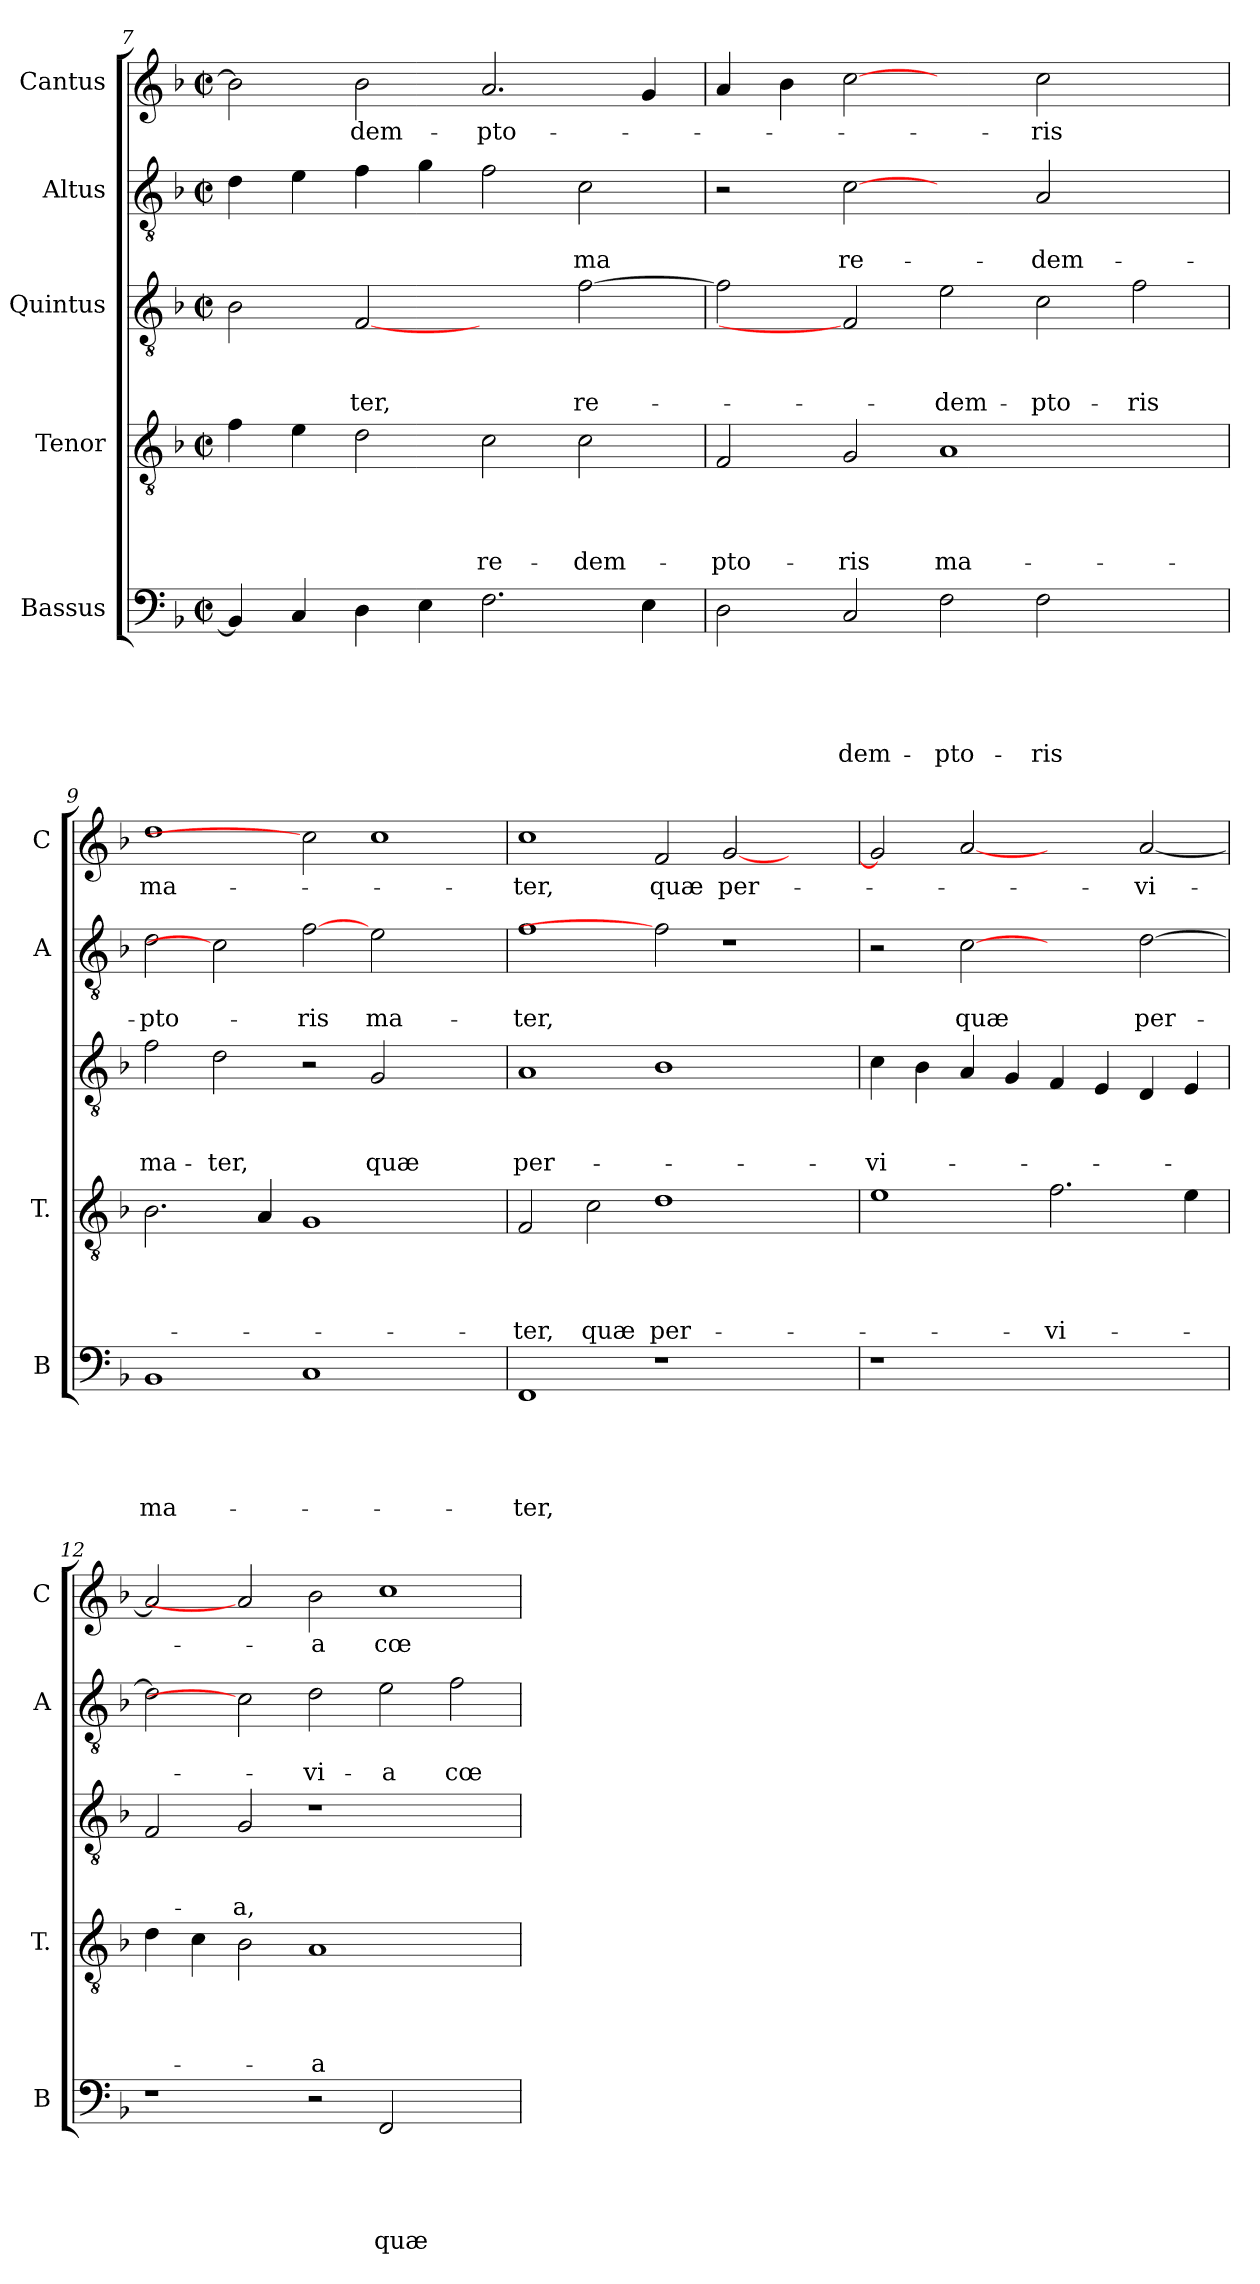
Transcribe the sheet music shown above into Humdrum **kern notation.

**kern	**text	**text	**text	**text	**text	**kern	**text	**text	**text	**text	**kern	**text	**text	**text	**kern	**text	**text	**kern	**text
*part5	*part5	*part5	*part5	*part5	*part5	*part4	*part4	*part4	*part4	*part4	*part3	*part3	*part3	*part3	*part2	*part2	*part2	*part1	*part1
*staff5	*staff5	*staff5	*staff5	*staff5	*staff5	*staff4	*staff4	*staff4	*staff4	*staff4	*staff3	*staff3	*staff3	*staff3	*staff2	*staff2	*staff2	*staff1	*staff1
*I"Bassus	*	*	*	*	*	*I"Tenor	*	*	*	*	*I"Quintus	*	*	*	*I"Altus	*	*	*I"Cantus	*
*I'B	*	*	*	*	*	*I'T.	*	*	*	*	*	*	*	*	*I'A	*	*	*I'C	*
*clefF4	*	*	*	*	*	*clefGv2	*	*	*	*	*clefGv2	*	*	*	*clefGv2	*	*	*clefG2	*
*k[b-]	*	*	*	*	*	*k[b-]	*	*	*	*	*k[b-]	*	*	*	*k[b-]	*	*	*k[b-]	*
*F:	*	*	*	*	*	*F:	*	*	*	*	*F:	*	*	*	*F:	*	*	*F:	*
*M2/2	*	*	*	*	*	*M2/2	*	*	*	*	*M2/2	*	*	*	*M2/2	*	*	*M2/2	*
*met(c|)	*	*	*	*	*	*met(c|)	*	*	*	*	*met(c|)	*	*	*	*met(c|)	*	*	*met(c|)	*
=7	=7	=7	=7	=7	=7	=7	=7	=7	=7	=7	=7	=7	=7	=7	=7	=7	=7	=7	=7
4BB-/]	.	.	.	.	.	4f\	.	.	.	.	2B-\	.	.	.	4d\	.	.	2b-\]	.
4C/	.	.	.	.	.	4e\	.	.	.	.	.	.	.	.	4e\	.	.	.	.
!	!	!	!	!	!	!	!	!	!	!	!	!	!	!LO:LY:b	!	!	!	!	!LO:LY:b
4D\	.	.	.	.	.	2d\	.	.	.	.	[2F	.	.	-ter,	4f\	.	.	2b-\	-dem-
4E\	.	.	.	.	.	.	.	.	.	.	.	.	.	.	4g\	.	.	.	.
!	!	!	!	!	!	!	!	!	!	!LO:LY:b	!	!	!	!	!	!	!	!	!LO:LY:b
2.F\	.	.	.	.	.	2c\	.	.	.	re-	2ryy	.	.	.	2f\	.	.	2.a/	-pto-
!	!	!	!	!	!	!	!	!	!	!LO:LY:b	!	!	!	!LO:LY:b	!	!	!LO:LY:b	!	!
.	.	.	.	.	.	2c\	.	.	.	-dem-	[2f\	.	.	re-	2c\	.	-ma	.	.
4E\	.	.	.	.	.	.	.	.	.	.	.	.	.	.	.	.	.	4g/	.
=8	=8	=8	=8	=8	=8	=8	=8	=8	=8	=8	=8	=8	=8	=8	=8	=8	=8	=8	=8
!	!	!	!	!	!	!	!	!	!	!LO:LY:b	!	!	!	!	!	!	!	!	!
2D\	.	.	.	.	.	2F/	.	.	.	-pto-	2f\]	.	.	.	2r	.	.	4a/	.
.	.	.	.	.	.	.	.	.	.	.	.	.	.	.	.	.	.	4b-\	.
!	!	!	!	!	!LO:LY:b	!	!	!	!	!LO:LY:b	!	!	!	!	!	!	!LO:LY:b	!	!
2C/	.	.	.	.	-dem-	2G/	.	.	.	-ris	2F]	.	.	.	[2c	.	re-	[2cc	.
!	!	!	!	!	!LO:LY:b	!	!	!	!	!LO:LY:b	!	!	!	!LO:LY:b	!	!	!	!	!
2F\	.	.	.	.	-pto-	1A	.	.	.	ma-	2e\	.	.	-dem-	2ryy	.	.	2ryy	.
!	!	!	!	!	!LO:LY:b	!	!	!	!	!	!	!	!	!LO:LY:b	!	!	!LO:LY:b	!	!LO:LY:b
2F\	.	.	.	.	-ris	.	.	.	.	.	2c\	.	.	-pto-	2A/	.	-dem-	2cc\	-ris
!	!	!	!	!	!	!	!	!	!	!	!	!	!	!LO:LY:b	!	!	!	!	!
2ryy	.	.	.	.	.	2ryy	.	.	.	.	2f\	.	.	-ris	2ryy	.	.	2ryy	.
=9	=9	=9	=9	=9	=9	=9	=9	=9	=9	=9	=9	=9	=9	=9	=9	=9	=9	=9	=9
!	!	!	!	!	!LO:LY:b	!	!	!	!	!	!	!	!	!LO:LY:b	!	!	!LO:LY:b	!	!LO:LY:b
1BB-	.	.	.	.	ma-	2.B-\	.	.	.	.	2f\	.	.	ma-	2d\	.	-pto-	1dd	ma-
!	!	!	!	!	!	!	!	!	!	!	!	!	!	!LO:LY:b	!	!	!	!	!
.	.	.	.	.	.	.	.	.	.	.	2d\	.	.	-ter,	2c]	.	.	.	.
.	.	.	.	.	.	4A/	.	.	.	.	.	.	.	.	.	.	.	.	.
!	!	!	!	!	!	!	!	!	!	!	!	!	!	!	!	!	!LO:LY:b	!	!
1C	.	.	.	.	.	1G	.	.	.	.	2r	.	.	.	[2f	.	-ris	2cc]	.
!	!	!	!	!	!	!	!	!	!	!	!	!	!	!LO:LY:b	!	!	!LO:LY:b	!	!
.	.	.	.	.	.	.	.	.	.	.	2G/	.	.	quæ	2e\	.	ma-	1cc	.
2ryy	.	.	.	.	.	2ryy	.	.	.	.	2ryy	.	.	.	2ryy	.	.	.	.
=10	=10	=10	=10	=10	=10	=10	=10	=10	=10	=10	=10	=10	=10	=10	=10	=10	=10	=10	=10
!	!	!	!	!	!LO:LY:b	!	!	!	!	!LO:LY:b	!	!	!	!LO:LY:b	!	!	!LO:LY:b	!	!LO:LY:b
1FF	.	.	.	.	-ter,	2F/	.	.	.	-ter,	1A	.	.	per-	1f	.	-ter,	1cc	-ter,
!	!	!	!	!	!	!	!	!	!	!LO:LY:b	!	!	!	!	!	!	!	!	!
.	.	.	.	.	.	2c\	.	.	.	quæ	.	.	.	.	.	.	.	.	.
!	!	!	!	!	!	!	!	!	!	!LO:LY:b	!	!	!	!	!	!	!	!	!LO:LY:b
1r	.	.	.	.	.	1d	.	.	.	per-	1B-	.	.	.	2f]	.	.	2f/	quæ
!	!	!	!	!	!	!	!	!	!	!	!	!	!	!	!	!	!	!	!LO:LY:b
.	.	.	.	.	.	.	.	.	.	.	.	.	.	.	1r	.	.	[2g/	per-
2ryy	.	.	.	.	.	2ryy	.	.	.	.	2ryy	.	.	.	.	.	.	2ryy	.
!!LO:PB:g=z
=11	=11	=11	=11	=11	=11	=11	=11	=11	=11	=11	=11	=11	=11	=11	=11	=11	=11	=11	=11
!	!	!	!	!	!	!	!	!	!	!	!	!	!	!LO:LY:b	!	!	!	!	!
1r	.	.	.	.	.	1e	.	.	.	.	4c\	.	.	-vi-	2r	.	.	2g/]	.
.	.	.	.	.	.	.	.	.	.	.	4B-\	.	.	.	.	.	.	.	.
!	!	!	!	!	!	!	!	!	!	!	!	!	!	!	!	!	!LO:LY:b	!	!
.	.	.	.	.	.	.	.	.	.	.	4A/	.	.	.	[2c	.	quæ	[2a	.
.	.	.	.	.	.	.	.	.	.	.	4G/	.	.	.	.	.	.	.	.
!	!	!	!	!	!	!	!	!	!	!LO:LY:b	!	!	!	!	!	!	!	!	!
1ryy	.	.	.	.	.	2.f\	.	.	.	-vi-	4F/	.	.	.	2ryy	.	.	2ryy	.
.	.	.	.	.	.	.	.	.	.	.	4E/	.	.	.	.	.	.	.	.
!	!	!	!	!	!	!	!	!	!	!	!	!	!	!	!	!	!LO:LY:b	!	!LO:LY:b
.	.	.	.	.	.	.	.	.	.	.	4D/	.	.	.	[2d\	.	per-	[2a/	-vi-
.	.	.	.	.	.	4e\	.	.	.	.	4E/	.	.	.	.	.	.	.	.
=12	=12	=12	=12	=12	=12	=12	=12	=12	=12	=12	=12	=12	=12	=12	=12	=12	=12	=12	=12
1r	.	.	.	.	.	4d\	.	.	.	.	2F/	.	.	.	2d\]	.	.	2a/]	.
.	.	.	.	.	.	4c\	.	.	.	.	.	.	.	.	.	.	.	.	.
!	!	!	!	!	!	!	!	!	!	!	!	!	!	!LO:LY:b	!	!	!	!	!
.	.	.	.	.	.	2B-\	.	.	.	.	2G/	.	.	-a,	2c]	.	.	2a]	.
!	!	!	!	!	!	!	!	!	!	!LO:LY:b	!	!	!	!	!	!	!LO:LY:b	!	!LO:LY:b
2r	.	.	.	.	.	1A	.	.	.	-a	1r	.	.	.	2d\	.	-vi-	2b-\	-a
!	!	!	!	!	!LO:LY:b	!	!	!	!	!	!	!	!	!	!	!	!LO:LY:b	!	!LO:LY:b
2FF/	.	.	.	.	quæ	.	.	.	.	.	.	.	.	.	2e\	.	-a	1cc	cœ-
!	!	!	!	!	!	!	!	!	!	!	!	!	!	!	!	!	!LO:LY:b	!	!
2ryy	.	.	.	.	.	2ryy	.	.	.	.	2ryy	.	.	.	2f\	.	cœ-	.	.
=	=	=	=	=	=	=	=	=	=	=	=	=	=	=	=	=	=	=	=
*-	*-	*-	*-	*-	*-	*-	*-	*-	*-	*-	*-	*-	*-	*-	*-	*-	*-	*-	*-
